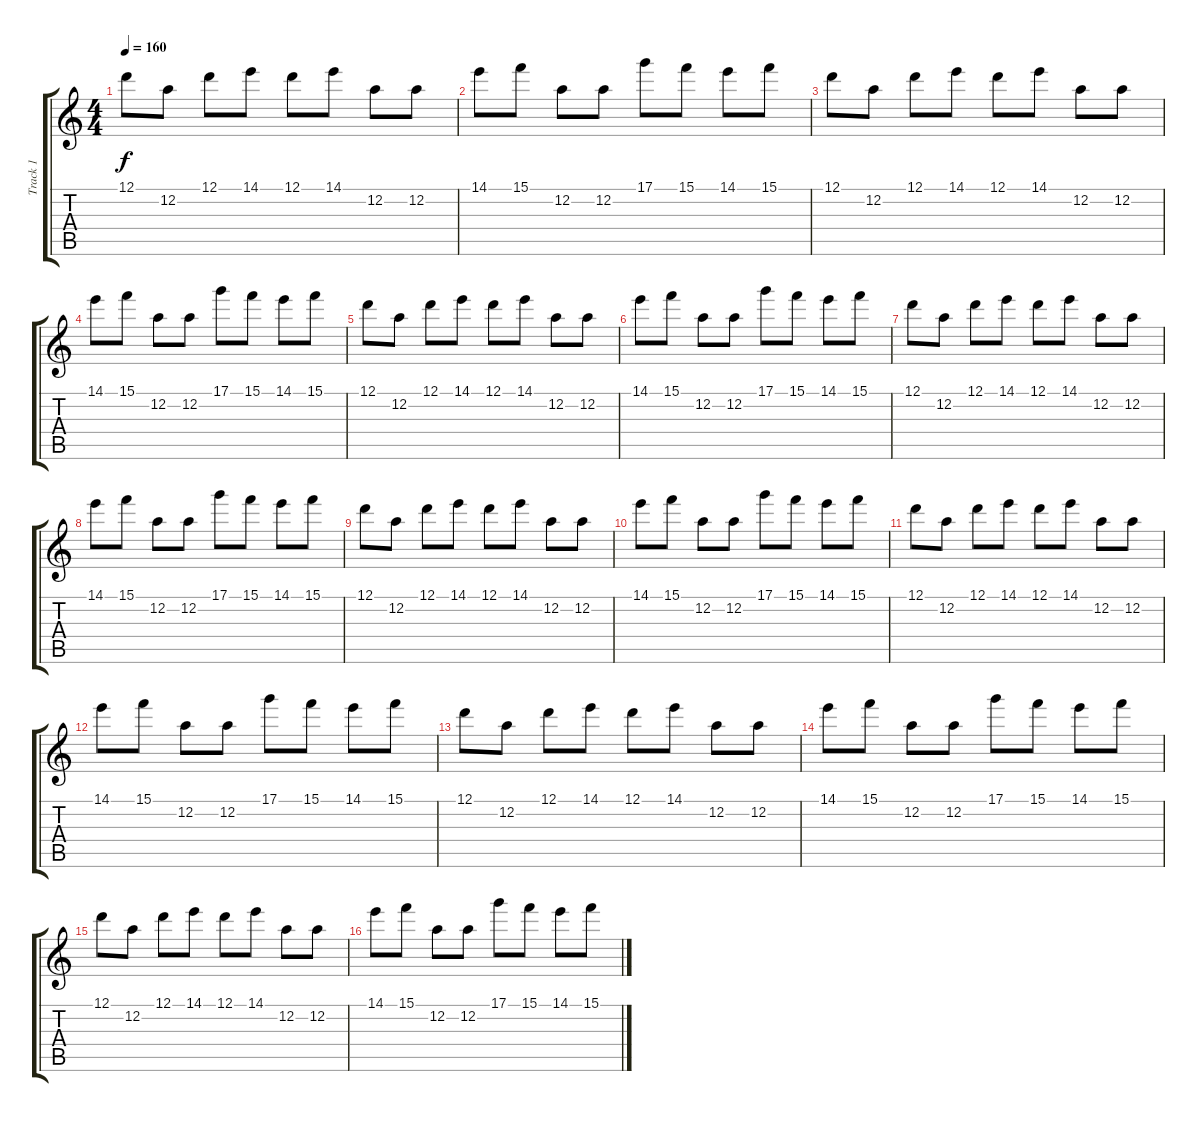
\track ("Track 1" "Track 1") {instrument distortionguitar}
\staff {score tabs}
\tuning (D4 A3 F3 C3 G2 C2) {hide}
\ts (4 4)
\tempo 160
\clef g2
\ks c
12.1.8{dy f balance 8} 12.2.8 12.1.8 14.1.8 12.1.8 14.1.8 12.2.8 12.2.8 |
14.1.8 15.1.8 12.2.8 12.2.8 17.1.8 15.1.8 14.1.8 15.1.8 |
12.1.8 12.2.8 12.1.8 14.1.8 12.1.8 14.1.8 12.2.8 12.2.8 |
14.1.8 15.1.8 12.2.8 12.2.8 17.1.8 15.1.8 14.1.8 15.1.8 |
12.1.8 12.2.8 12.1.8 14.1.8 12.1.8 14.1.8 12.2.8 12.2.8 |
14.1.8 15.1.8 12.2.8 12.2.8 17.1.8 15.1.8 14.1.8 15.1.8 |
12.1.8 12.2.8 12.1.8 14.1.8 12.1.8 14.1.8 12.2.8 12.2.8 |
14.1.8 15.1.8 12.2.8 12.2.8 17.1.8 15.1.8 14.1.8 15.1.8 |
12.1.8 12.2.8 12.1.8 14.1.8 12.1.8 14.1.8 12.2.8 12.2.8 |
14.1.8 15.1.8 12.2.8 12.2.8 17.1.8 15.1.8 14.1.8 15.1.8 |
12.1.8 12.2.8 12.1.8 14.1.8 12.1.8 14.1.8 12.2.8 12.2.8 |
14.1.8 15.1.8 12.2.8 12.2.8 17.1.8 15.1.8 14.1.8 15.1.8 |
12.1.8 12.2.8 12.1.8 14.1.8 12.1.8 14.1.8 12.2.8 12.2.8 |
14.1.8 15.1.8 12.2.8 12.2.8 17.1.8 15.1.8 14.1.8 15.1.8 |
12.1.8 12.2.8 12.1.8 14.1.8 12.1.8 14.1.8 12.2.8 12.2.8 |
14.1.8 15.1.8 12.2.8 12.2.8 17.1.8 15.1.8 14.1.8 15.1.8
